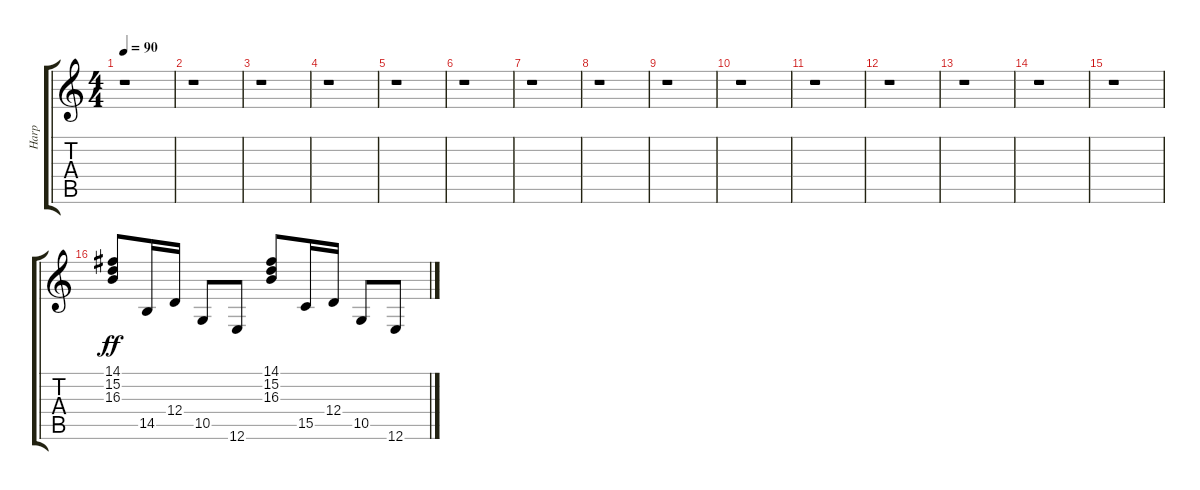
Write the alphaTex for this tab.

\track ("Harp" "Harp") {instrument orchestralharp}
\staff {score tabs}
\tuning (E4 B3 G3 D3 A2 E2) {hide}
\ts (4 4)
\tempo 90
\clef g2
\ks c
r.1{dy ff instrument orchestralharp} |
r.1 |
r.1 |
r.1 |
r.1 |
r.1 |
r.1 |
r.1 |
r.1 |
r.1 |
r.1 |
r.1 |
r.1 |
r.1 |
r.1 |
(14.1 15.2 16.3).8 14.5.16 12.4.16 10.5.8 12.6.8 (14.1 15.2 16.3).8 15.5.16 12.4.16 10.5.8 12.6.8
